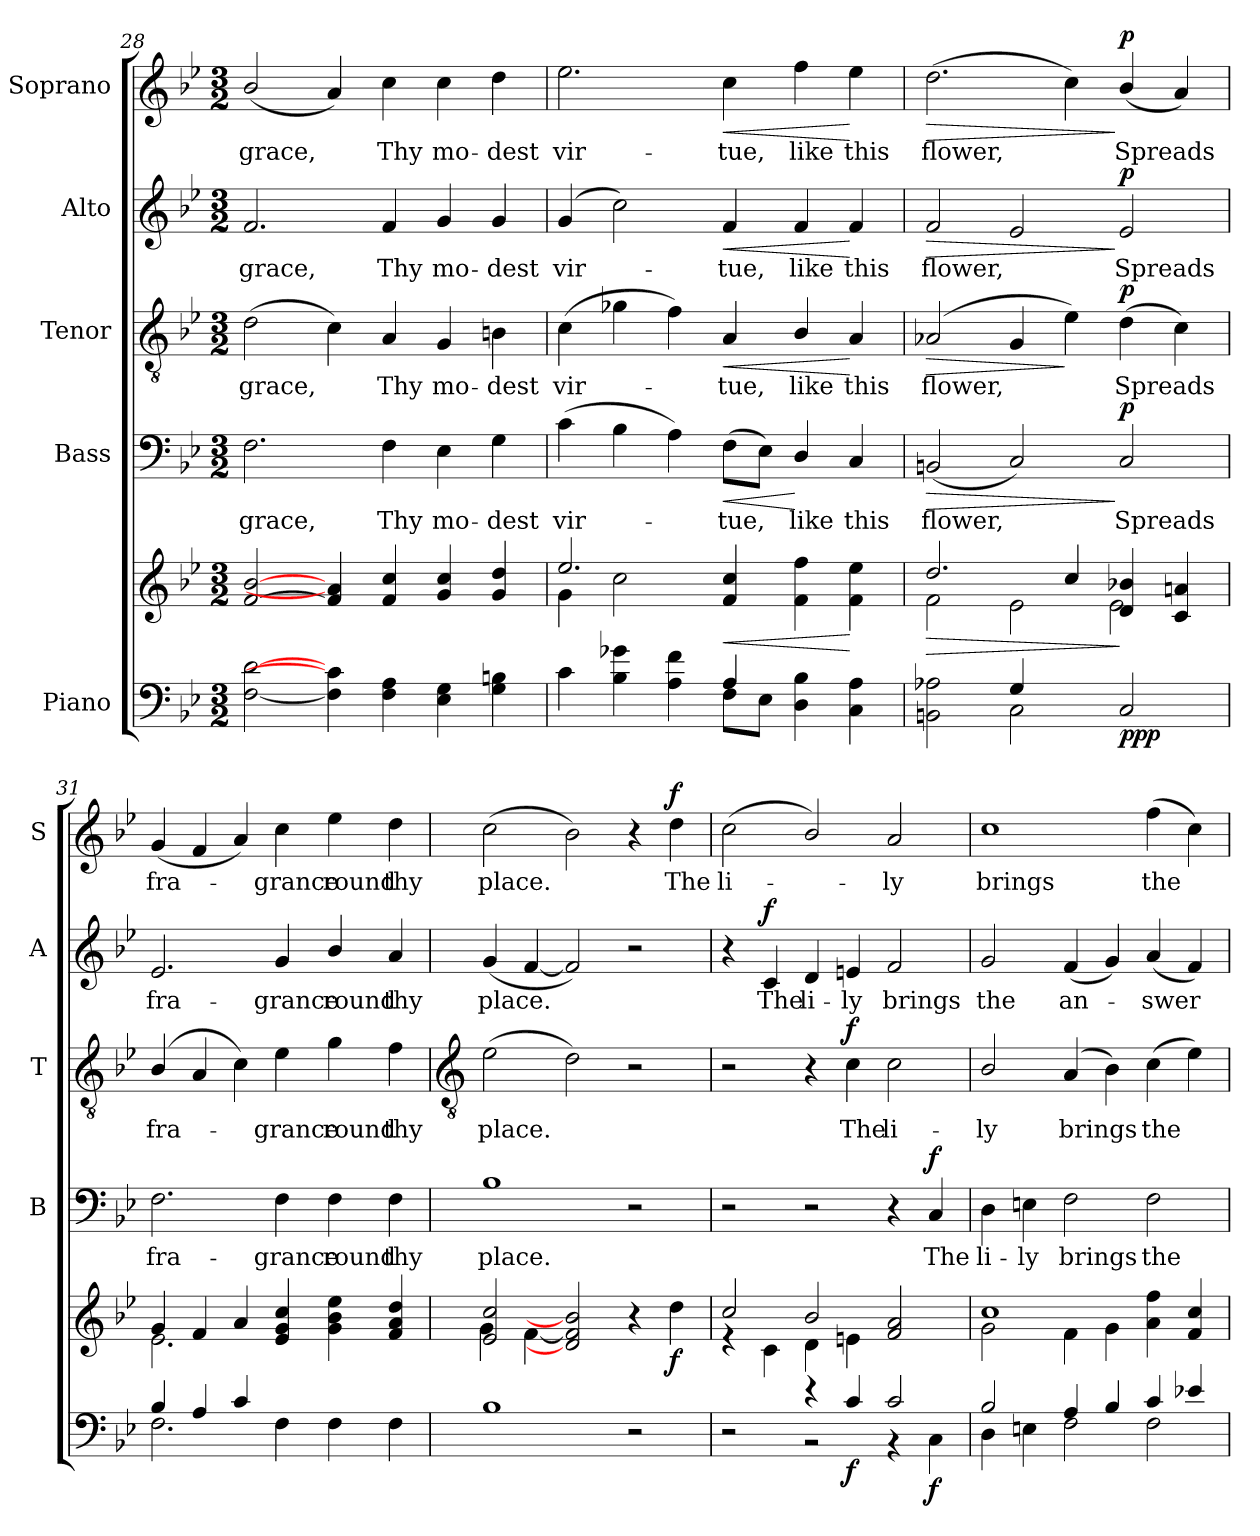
**kern	**kern	**dynam	**kern	**text	**dynam	**kern	**text	**dynam	**kern	**text	**dynam	**kern	**text	**dynam
*part5	*part5	*part5	*part4	*part4	*part4	*part3	*part3	*part3	*part2	*part2	*part2	*part1	*part1	*part1
*staff6	*staff5	*staff5/6	*staff4	*staff4	*staff4	*staff3	*staff3	*staff3	*staff2	*staff2	*staff2	*staff1	*staff1	*staff1
*I"Piano	*	*	*I"Bass	*	*	*I"Tenor	*	*	*I"Alto	*	*	*I"Soprano	*	*
*	*	*	*I'B	*	*	*I'T	*	*	*I'A	*	*	*I'S	*	*
!!LO:LB:g=z
*clefF4	*clefG2	*	*clefF4	*	*	*clefGv2	*	*	*clefG2	*	*	*clefG2	*	*
*k[b-e-]	*k[b-e-]	*	*k[b-e-]	*	*	*k[b-e-]	*	*	*k[b-e-]	*	*	*k[b-e-]	*	*
*B-:	*B-:	*	*B-:	*	*	*B-:	*	*	*B-:	*	*	*B-:	*	*
*M3/2	*M3/2	*	*M3/2	*	*	*M3/2	*	*	*M3/2	*	*	*M3/2	*	*
=28	=28	=28	=28	=28	=28	=28	=28	=28	=28	=28	=28	=28	=28	=28
*^	*^	*	*	*	*	*	*	*	*	*	*	*	*	*
!	!	!	!LO:N:vis=1	!	!	!LO:LY:b	!	!	!LO:LY:b	!	!	!LO:LY:b	!	!	!LO:LY:b	!
1ryy	[2F\ [2d\	[2f/ [2b-/	1.ryy	.	2.F	grace,	.	(>2d	grace,	.	2.f	grace,	.	(<2b-/	grace,	.
.	4F\] 4c\]	4f] 4a]	.	.	.	.	.	4c)	.	.	.	.	.	4a)	.	.
!	!	!	!	!	!	!LO:LY:b	!	!	!LO:LY:b	!	!	!LO:LY:b	!	!	!LO:LY:b	!
.	4F\ 4A\	4f 4cc	.	.	4F	Thy	.	4A	Thy	.	4f	Thy	.	4cc	Thy	.
!	!	!	!	!	!	!LO:LY:b	!	!	!LO:LY:b	!	!	!LO:LY:b	!	!	!LO:LY:b	!
4ryy	4E-\ 4G\	4g 4cc	.	.	4E-	mo-	.	4G	mo-	.	4g	mo-	.	4cc	mo-	.
!	!	!	!	!	!	!LO:LY:b	!	!	!LO:LY:b	!	!	!LO:LY:b	!	!	!LO:LY:b	!
4ryy	4G\ 4Bn\	4g 4dd	.	.	4G	-dest	.	4Bn	-dest	.	4g	-dest	.	4dd	-dest	.
=29	=29	=29	=29	=29	=29	=29	=29	=29	=29	=29	=29	=29	=29	=29	=29	=29
!	!	!	!	!	!	!LO:LY:b	!	!	!LO:LY:b	!	!	!LO:LY:b	!	!	!LO:LY:b	!
2.ryy	4c\	2.ee-/	4g\	.	(>4c	vir-	.	(>4c	vir-	.	(<4g	vir-	.	2.ee-	vir-	.
.	4B-\ 4g-X\	.	2cc\	.	4B-	.	.	4g-X	.	.	2cc)	.	.	.	.	.
.	4A\ 4f\	.	.	.	4A)	.	.	4f)	.	.	.	.	.	.	.	.
!	!	!	!	!LO:HP:b	!	!LO:LY:b	!LO:HP:b	!	!LO:LY:b	!LO:HP:b	!	!LO:LY:b	!LO:HP:b	!	!LO:LY:b	!LO:HP:b
4A/	8F\L	4f 4cc	2.ryy	<	(>8FL	tue,	<	4A	tue,	<	4f	tue,	<	4cc	-tue,	<
.	8E-\J	.	.	.	8E-J)	.	.	.	.	.	.	.	.	.	.	.
!	!	!	!	!	!	!LO:LY:b	!	!	!LO:LY:b	!	!	!LO:LY:b	!	!	!LO:LY:b	!
2ryy	4D\ 4B-\	4f 4ff	.	.	4D/	like	[	4B-/	like	.	4f	like	.	4ff	like	.
!	!	!	!	!	!	!LO:LY:b	!	!	!LO:LY:b	!	!	!LO:LY:b	!	!	!LO:LY:b	!
.	4C\ 4A\	4f 4ee-	.	[	4C	this	.	4A	this	[	4f	this	[	4ee-	this	[
=30	=30	=30	=30	=30	=30	=30	=30	=30	=30	=30	=30	=30	=30	=30	=30	=30
!	!	!	!	!LO:HP:b	!	!	!	!	!	!	!	!	!	!	!	!
!	!	!	!	!LO:HP:n=1:b	!	!LO:LY:b	!LO:HP:b	!	!LO:LY:b	!LO:HP:b	!	!LO:LY:b	!LO:HP:b	!	!LO:LY:b	!LO:HP:b
2ryy	2BBn\ 2A-X\	2.dd/	2f\	> >	(<2BBn	flower,	>	(>2A-X	flower,	>	2f	flower,	>	(>2.dd	flower,	>
4G/	2C\	.	2e-\	.	2C)	.	.	4G	.	.	2e-	.	.	.	.	.
2.ryy	.	4cc/	.	.	.	.	.	4e-)	.	]	.	.	.	4cc)	.	.
!	!	!	!	!LO:DY:n=1:b=2	!	!LO:LY:b	!	!	!LO:LY:b	!	!	!LO:LY:b	!	!	!LO:LY:b	!
!	!	!	!	!LO:DY:n=2:b	!	!	!	!	!	!	!	!	!	!	!	!
!	!	!	!	!LO:DY:n=3:b	!	!	!LO:DY:n=1:b	!	!	!LO:DY:b	!	!	!LO:DY:n=1:b	!	!	!LO:DY:n=1:b
.	2C/	4d/ 4b-X/	2e-\	] ] p p p	2C	Spreads	] p	(>4d	Spreads	p	2e-	Spreads	] p	(<4b-/	Spreads	] p
.	.	4c 4an	.	.	.	.	.	4c)	.	.	.	.	.	4a)	.	.
=31	=31	=31	=31	=31	=31	=31	=31	=31	=31	=31	=31	=31	=31	=31	=31	=31
!	!	!	!	!	!	!LO:LY:b	!	!	!LO:LY:b	!	!	!LO:LY:b	!	!	!LO:LY:b	!
4B-/	2.F\	4g	2.e-\	.	2.F	fra-	.	(<4B-/	fra-	.	2.e-	fra-	.	(<4g	fra-	.
4A/	.	4f	.	.	.	.	.	4A	.	.	.	.	.	4f	.	.
4c/	.	4a	.	.	.	.	.	4c)	.	.	.	.	.	4a)	.	.
!	!	!	!	!	!	!LO:LY:b	!	!	!LO:LY:b	!	!	!LO:LY:b	!	!	!LO:LY:b	!
2.ryy	4F\	4e- 4g 4cc	2.ryy	.	4F	-grance	.	4e-	grance	.	4g	-grance	.	4cc	grance	.
!	!	!	!	!	!	!LO:LY:b	!	!	!LO:LY:b	!	!	!LO:LY:b	!	!	!LO:LY:b	!
.	4F\	4g 4b- 4ee-	.	.	4F	round	.	4g	round	.	4b-/	round	.	4ee-	round	.
!	!	!	!	!	!	!LO:LY:b	!	!	!LO:LY:b	!	!	!LO:LY:b	!	!	!LO:LY:b	!
.	4F\	4f 4a 4dd	.	.	4F	thy	.	4f	thy	.	4a	thy	.	4dd	thy	.
!!LO:LB:g=z
=32	=32	=32	=32	=32	=32	=32	=32	=32	=32	=32	=32	=32	=32	=32	=32	=32
*	*	*	*	*	*	*	*	*clefGv2	*	*	*	*	*	*	*	*
!	!	!	!	!	!	!LO:LY:b	!	!	!LO:LY:b	!	!	!LO:LY:b	!	!	!LO:LY:b	!
1ryy	1B-\	2e-/ 2cc/	4g\	.	1B-	place.	.	(>2e-	place.	.	(<4g	place.	.	(>2cc	place.	.
.	.	.	[4f\	.	.	.	.	.	.	.	[4f	.	.	.	.	.
.	.	2ryy	2d/] 2f/] 2b-/]	.	.	.	.	2d)	.	.	2f])	.	.	2b-\)	.	.
2r	2ryy	4r	2ryy	.	2r	.	.	2r	.	.	2r	.	.	4r	.	.
!	!	!	!	!LO:DY:b	!	!	!	!	!	!	!	!	!	!	!LO:LY:b	!LO:DY:b
.	.	4dd	.	f	.	.	.	.	.	.	.	.	.	4dd	The	f
=33	=33	=33	=33	=33	=33	=33	=33	=33	=33	=33	=33	=33	=33	=33	=33	=33
!	!	!	!	!	!	!	!	!	!	!	!	!	!	!	!LO:LY:b	!
2r	2ryy	2cc/	4r	.	2r	.	.	2r	.	.	4r	.	.	(<2cc	li-	.
!	!	!	!	!	!	!	!	!	!	!	!	!LO:LY:b	!LO:DY:b	!	!	!
.	.	.	4c\	.	.	.	.	.	.	.	4c	The	f	.	.	.
!	!	!	!	!	!	!	!	!	!	!	!	!LO:LY:b	!	!	!	!
4r	2r	2b-/	4d\	.	2r	.	.	4r	.	.	4d	li-	.	2b-/)	.	.
!	!	!	!	!LO:DY:b=2	!	!	!	!	!LO:LY:b	!LO:DY:b	!	!LO:LY:b	!	!	!	!
4c/	.	.	4en\	f	.	.	.	4c	The	f	4en	-ly	.	.	.	.
!	!	!	!	!	!	!	!	!	!LO:LY:b	!	!	!LO:LY:b	!	!	!LO:LY:b	!
2c/	4r	2f 2a	2ryy	.	4r	.	.	2c	li-	.	2f	brings	.	2a	ly	.
!	!	!	!	!LO:DY:b=2	!	!LO:LY:b	!LO:DY:b	!	!	!	!	!	!	!	!	!
.	4C\	.	.	f	4C	The	f	.	.	.	.	.	.	.	.	.
=34	=34	=34	=34	=34	=34	=34	=34	=34	=34	=34	=34	=34	=34	=34	=34	=34
!	!	!	!	!	!	!LO:LY:b	!	!	!LO:LY:b	!	!	!LO:LY:b	!	!	!LO:LY:b	!
2B-/	4D\	1cc	2g\	.	4D	li-	.	2B-/	-ly	.	2g	the	.	1cc	brings	.
!	!	!	!	!	!	!LO:LY:b	!	!	!	!	!	!	!	!	!	!
.	4En\	.	.	.	4En	-ly	.	.	.	.	.	.	.	.	.	.
!	!	!	!	!	!	!LO:LY:b	!	!	!LO:LY:b	!	!	!LO:LY:b	!	!	!	!
4A/	2F\	.	4f\	.	2F	brings	.	(<4A	brings	.	(<4f	an-	.	.	.	.
4B-/	.	.	4g\	.	.	.	.	4B-)	.	.	4g)	.	.	.	.	.
!	!	!	!	!	!	!LO:LY:b	!	!	!LO:LY:b	!	!	!LO:LY:b	!	!	!LO:LY:b	!
4c/	2F\	4a 4ff	2ryy	.	2F	the	.	(>4c	the	.	(<4a	swer	.	(>4ff	the	.
4e-X/	.	4f 4cc	.	.	.	.	.	4e-)	.	.	4f)	.	.	4cc)	.	.
*v	*v	*	*	*	*	*	*	*	*	*	*	*	*	*	*	*
*	*v	*v	*	*	*	*	*	*	*	*	*	*	*	*	*
=	=	=	=	=	=	=	=	=	=	=	=	=	=	=
*-	*-	*-	*-	*-	*-	*-	*-	*-	*-	*-	*-	*-	*-	*-
